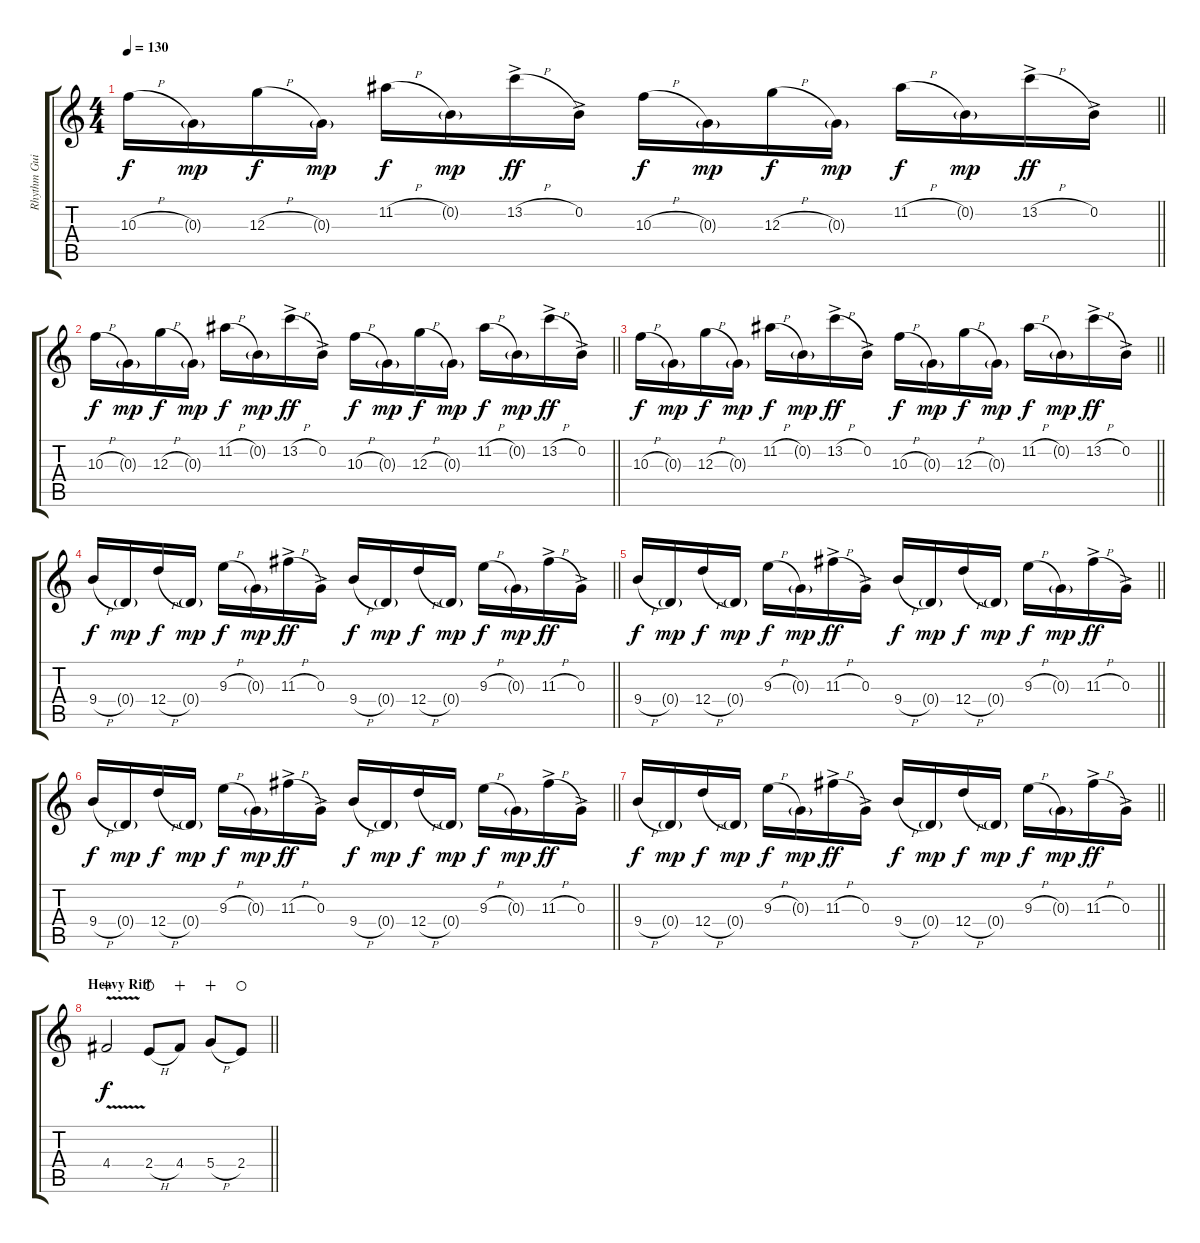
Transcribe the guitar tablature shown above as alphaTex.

\track ("Rhythm Guitar 1" "Rhythm Gui") {instrument overdrivenguitar}
\staff {score tabs}
\tuning (E4 B3 G3 D3 A2 E2) {hide}
\ts (4 4)
\tempo 130
\clef g2
\barLineRight lightlight
\ks c
10.3{h}.16{dy f} 0.3{g}.16{dy mp} 12.3{h}.16{dy f} 0.3{g}.16{dy mp} 11.2{h}.16{dy f} 0.2{g}.16{dy mp} 13.2{h ac}.16{dy ff} 0.2{ac}.16 10.3{h}.16{dy f} 0.3{g}.16{dy mp} 12.3{h}.16{dy f} 0.3{g}.16{dy mp} 11.2{h}.16{dy f} 0.2{g}.16{dy mp} 13.2{h ac}.16{dy ff} 0.2{ac}.16 |
\barLineRight lightlight
10.3{h}.16{dy f} 0.3{g}.16{dy mp} 12.3{h}.16{dy f} 0.3{g}.16{dy mp} 11.2{h}.16{dy f} 0.2{g}.16{dy mp} 13.2{h ac}.16{dy ff} 0.2{ac}.16 10.3{h}.16{dy f} 0.3{g}.16{dy mp} 12.3{h}.16{dy f} 0.3{g}.16{dy mp} 11.2{h}.16{dy f} 0.2{g}.16{dy mp} 13.2{h ac}.16{dy ff} 0.2{ac}.16 |
\barLineRight lightlight
10.3{h}.16{dy f} 0.3{g}.16{dy mp} 12.3{h}.16{dy f} 0.3{g}.16{dy mp} 11.2{h}.16{dy f} 0.2{g}.16{dy mp} 13.2{h ac}.16{dy ff} 0.2{ac}.16 10.3{h}.16{dy f} 0.3{g}.16{dy mp} 12.3{h}.16{dy f} 0.3{g}.16{dy mp} 11.2{h}.16{dy f} 0.2{g}.16{dy mp} 13.2{h ac}.16{dy ff} 0.2{ac}.16 |
\barLineRight lightlight
9.4{h}.16{dy f} 0.4{g}.16{dy mp} 12.4{h}.16{dy f} 0.4{g}.16{dy mp} 9.3{h}.16{dy f} 0.3{g}.16{dy mp} 11.3{h ac}.16{dy ff} 0.3{ac}.16 9.4{h}.16{dy f} 0.4{g}.16{dy mp} 12.4{h}.16{dy f} 0.4{g}.16{dy mp} 9.3{h}.16{dy f} 0.3{g}.16{dy mp} 11.3{h ac}.16{dy ff} 0.3{ac}.16 |
\barLineRight lightlight
9.4{h}.16{dy f} 0.4{g}.16{dy mp} 12.4{h}.16{dy f} 0.4{g}.16{dy mp} 9.3{h}.16{dy f} 0.3{g}.16{dy mp} 11.3{h ac}.16{dy ff} 0.3{ac}.16 9.4{h}.16{dy f} 0.4{g}.16{dy mp} 12.4{h}.16{dy f} 0.4{g}.16{dy mp} 9.3{h}.16{dy f} 0.3{g}.16{dy mp} 11.3{h ac}.16{dy ff} 0.3{ac}.16 |
\barLineRight lightlight
9.4{h}.16{dy f} 0.4{g}.16{dy mp} 12.4{h}.16{dy f} 0.4{g}.16{dy mp} 9.3{h}.16{dy f} 0.3{g}.16{dy mp} 11.3{h ac}.16{dy ff} 0.3{ac}.16 9.4{h}.16{dy f} 0.4{g}.16{dy mp} 12.4{h}.16{dy f} 0.4{g}.16{dy mp} 9.3{h}.16{dy f} 0.3{g}.16{dy mp} 11.3{h ac}.16{dy ff} 0.3{ac}.16 |
\barLineRight lightlight
9.4{h}.16{dy f} 0.4{g}.16{dy mp} 12.4{h}.16{dy f} 0.4{g}.16{dy mp} 9.3{h}.16{dy f} 0.3{g}.16{dy mp} 11.3{h ac}.16{dy ff} 0.3{ac}.16 9.4{h}.16{dy f} 0.4{g}.16{dy mp} 12.4{h}.16{dy f} 0.4{g}.16{dy mp} 9.3{h}.16{dy f} 0.3{g}.16{dy mp} 11.3{h ac}.16{dy ff} 0.3{ac}.16 |
\section ("" "Heavy Riff")
\barLineRight lightlight
4.4{v}.2{dy f volume 6 instrument distortionguitar wahc} 2.4{h}.8{waho} 4.4.8{wahc} 5.4{h}.8{wahc} 2.4.8{waho}
